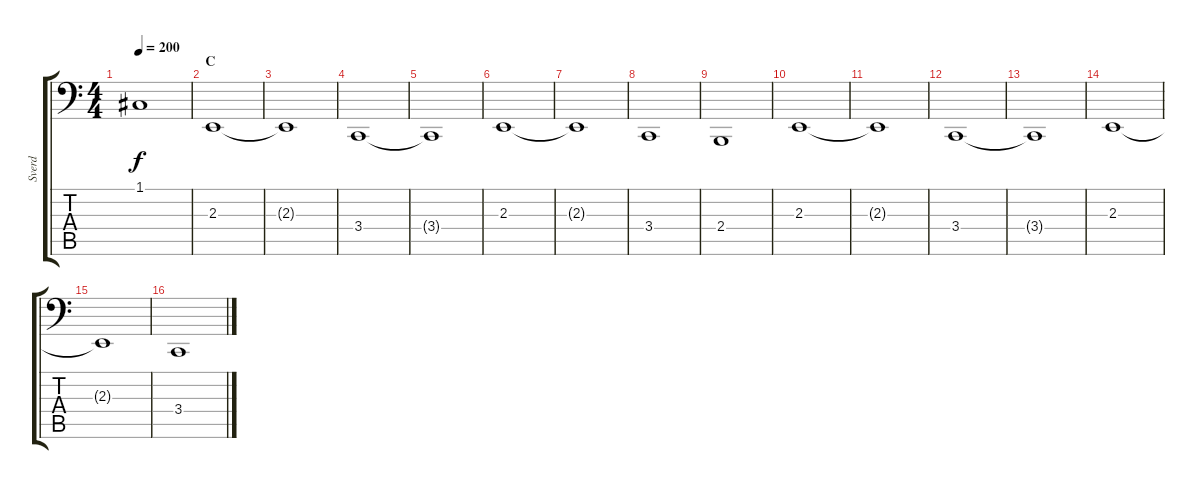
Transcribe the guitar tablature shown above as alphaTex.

\track ("Sverd" "Sverd") {instrument stringensemble1}
\staff {score tabs}
\tuning (C3 G2 D2 A1 E1 B0) {hide}
\ts (4 4)
\tempo 200
\clef f4
\ks c
1.1.1{dy f} |
\section ("" "C")
2.3.1 |
2.3{t}.1 |
3.4.1 |
3.4{t}.1 |
2.3.1 |
2.3{t}.1 |
3.4.1 |
2.4.1 |
2.3.1 |
2.3{t}.1 |
3.4.1 |
3.4{t}.1 |
2.3.1 |
2.3{t}.1 |
3.4.1
